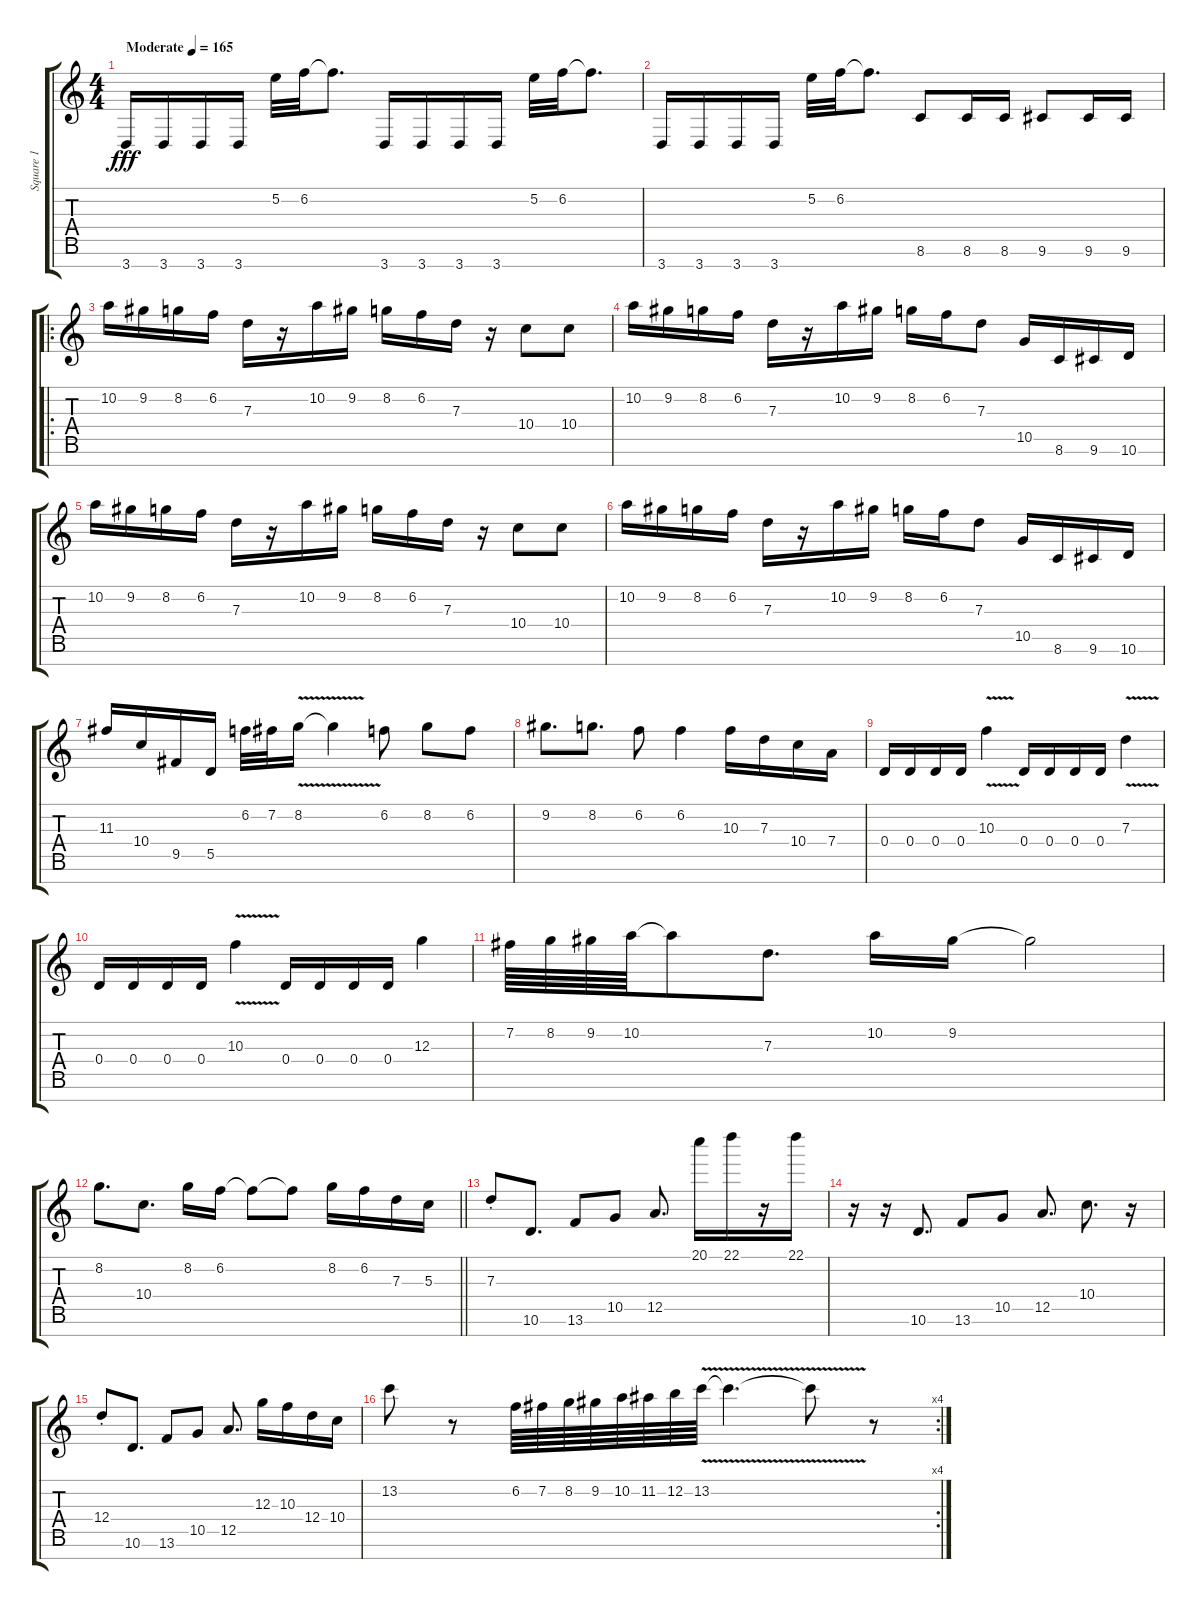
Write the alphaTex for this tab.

\track ("Square 1" "Square 1") {instrument electricguitarjazz}
\staff {score tabs}
\tuning (E4 B3 G3 D3 A2 E2 B1) {hide}
\ts (4 4)
\tempo (165 "Moderate")
\clef g2
\ks c
3.7.16{dy fff instrument electricguitarjazz} 3.7.16 3.7.16 3.7.16 5.2.32 6.2.32 6.2{t}.8{d} 3.7.16 3.7.16 3.7.16 3.7.16 5.2.32 6.2.32 6.2{t}.8{d} |
3.7.16 3.7.16 3.7.16 3.7.16 5.2.32 6.2.32 6.2{t}.8{d} 8.6.8 8.6.16 8.6.16 9.6.8 9.6.16 9.6.16 |
\ro
10.2.16 9.2.16 8.2.16 6.2.16 7.3.16 r.16 10.2.16 9.2.16 8.2.16 6.2.16 7.3.16 r.16 10.4.8 10.4.8 |
10.2.16 9.2.16 8.2.16 6.2.16 7.3.16 r.16 10.2.16 9.2.16 8.2.16 6.2.16 7.3.8 10.5.16 8.6.16 9.6.16 10.6.16 |
10.2.16 9.2.16 8.2.16 6.2.16 7.3.16 r.16 10.2.16 9.2.16 8.2.16 6.2.16 7.3.16 r.16 10.4.8 10.4.8 |
10.2.16 9.2.16 8.2.16 6.2.16 7.3.16 r.16 10.2.16 9.2.16 8.2.16 6.2.16 7.3.8 10.5.16 8.6.16 9.6.16 10.6.16 |
11.3.16 10.4.16 9.5.16 5.5.16 6.2.32 7.2.32 8.2{v}.16 8.2{v t}.4 6.2.8 8.2.8 6.2.8 |
9.2.8{d} 8.2.8{d} 6.2.8 6.2.4 10.3.16 7.3.16 10.4.16 7.4.16 |
0.4.16 0.4.16 0.4.16 0.4.16 10.3{v}.4 0.4.16 0.4.16 0.4.16 0.4.16 7.3{v}.4 |
0.4.16 0.4.16 0.4.16 0.4.16 10.3{v}.4 0.4.16 0.4.16 0.4.16 0.4.16 12.3.4 |
7.2.64 8.2.64 9.2.64 10.2.64 10.2{t}.8 7.3.8{d} 10.2.16 9.2.16 9.2{t}.2 |
\barLineRight lightlight
8.2.8{d} 10.4.8{d} 8.2.16 6.2.16 6.2{t}.8 6.2{t}.8 8.2.16 6.2.16 7.3.16 5.3.16 |
7.3{st}.8 10.6.8{d} 13.6.8 10.5.8 12.5.8{d} 20.1.16 22.1.16 r.16 22.1.16 |
r.16 r.16 10.6.8{d} 13.6.8 10.5.8 12.5.8{d} 10.4.8{d} r.16 |
12.4{st}.8 10.6.8{d} 13.6.8 10.5.8 12.5.8{d} 12.3.16 10.3.16 12.4.16 10.4.16 |
\rc 4
13.2.8 r.8 6.2.64 7.2.64 8.2.64 9.2.64 10.2.64 11.2.64 12.2.64 13.2{v}.64 13.2{v t}.4{d} 13.2{v t}.8 r.8
